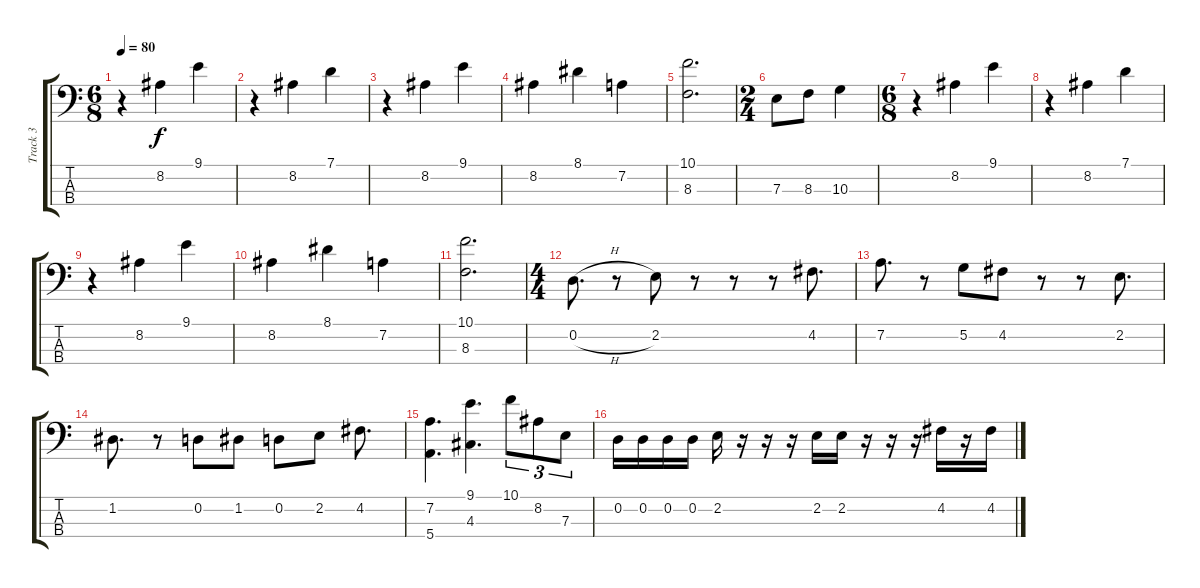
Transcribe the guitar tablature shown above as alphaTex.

\track ("Track 3" "Track 3") {instrument electricbassfinger}
\staff {score tabs}
\tuning (G2 D2 A1 E1) {hide}
\ts (6 8)
\tempo 80
\clef f4
\ks c
r.4{dy f} 8.2.4 9.1.4 |
r.4 8.2.4 7.1.4 |
r.4 8.2.4 9.1.4 |
8.2.4 8.1.4 7.2.4 |
(10.1 8.3).2{d} |
\ts (2 4)
7.3.8 8.3.8 10.3.4 |
\ts (6 8)
r.4 8.2.4 9.1.4 |
r.4 8.2.4 7.1.4 |
r.4 8.2.4 9.1.4 |
8.2.4 8.1.4 7.2.4 |
(10.1 8.3).2{d} |
\ts (4 4)
0.2{h}.8{d} r.8 2.2.8 r.8 r.8 r.8 4.2.8{d} |
7.2.8{d} r.8 5.2.8 4.2.8 r.8 r.8 2.2.8{d} |
1.2.8{d} r.8 0.2.8 1.2.8 0.2.8 2.2.8 4.2.8{d} |
(7.2 5.4).4{d} (9.1 4.3).4{d} 10.1.8{tu (3 2)} 8.2.8{tu (3 2)} 7.3.8{tu (3 2)} |
0.2.16 0.2.16 0.2.16 0.2.16 2.2.16 r.16 r.16 r.16 2.2.16 2.2.16 r.16 r.16 r.16 4.2.16 r.16 4.2.16
